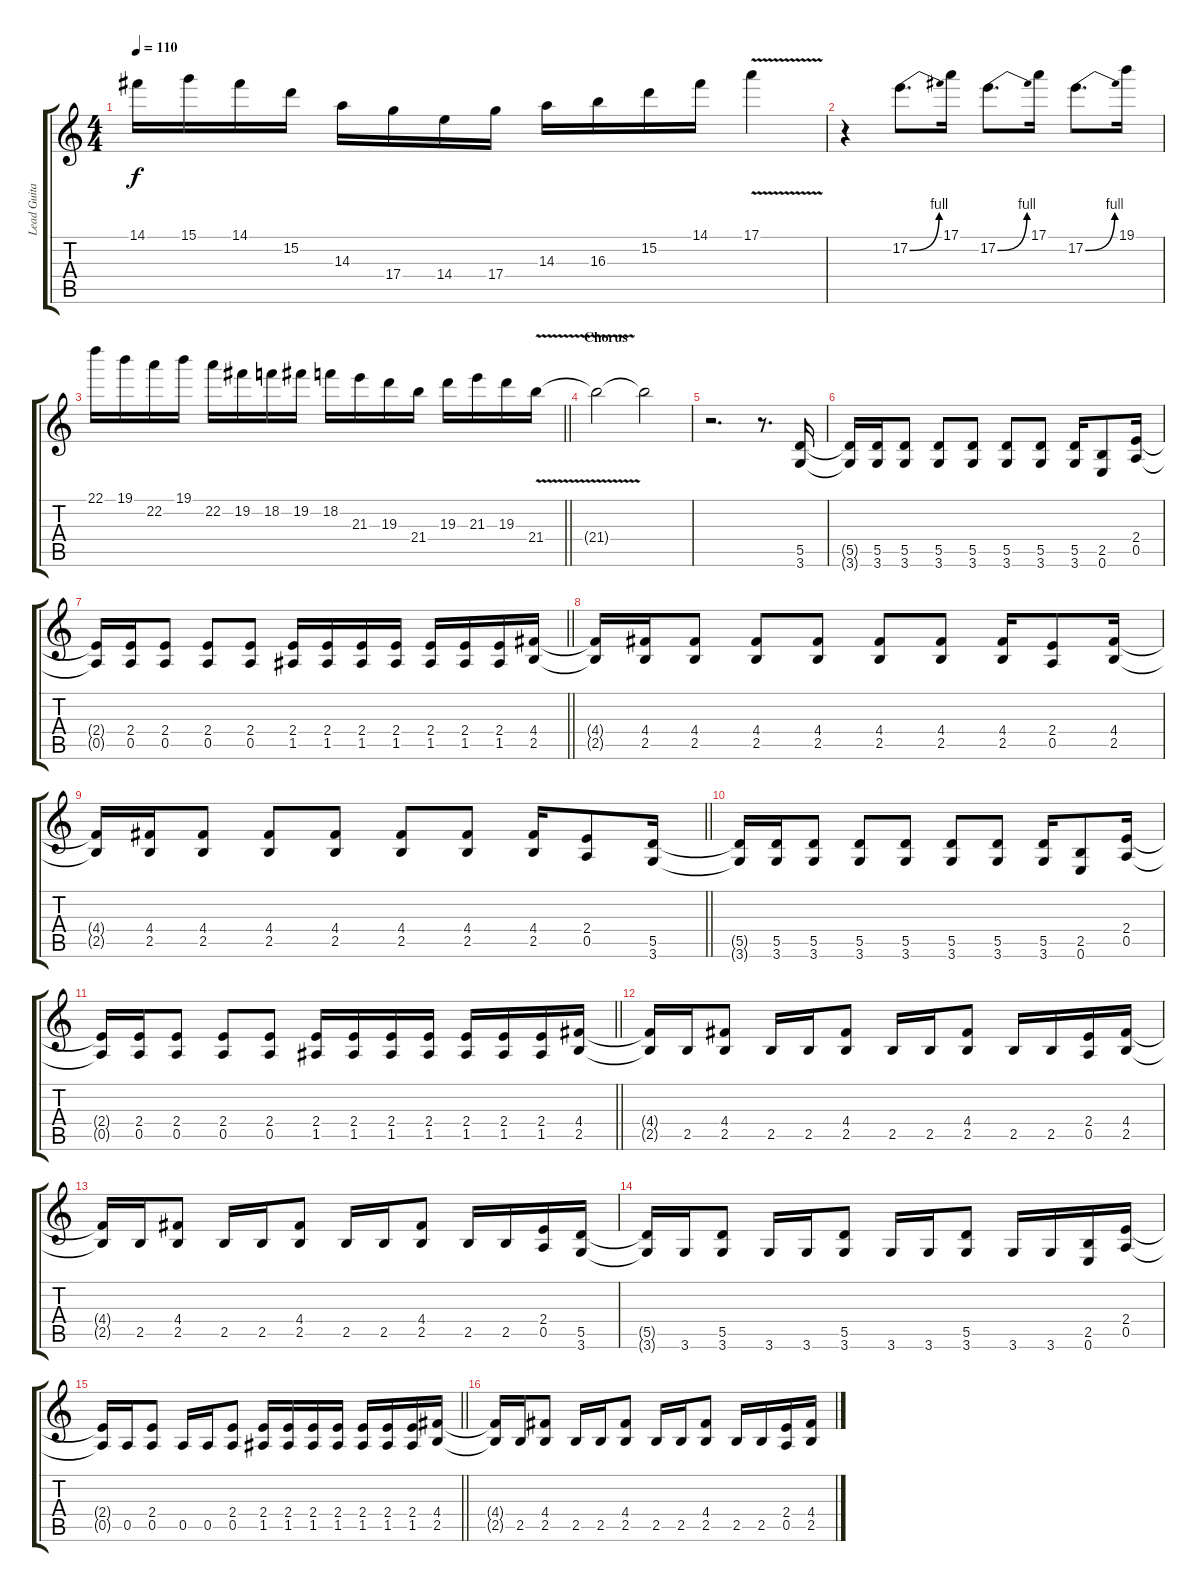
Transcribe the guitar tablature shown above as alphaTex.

\track ("Lead Guitar" "Lead Guita") {instrument distortionguitar}
\staff {score tabs}
\tuning (E4 B3 G3 D3 A2 E2) {hide}
\ts (4 4)
\tempo 110
\clef g2
\ks c
14.1{t}.16{dy f} 15.1.16 14.1.16 15.2.16 14.3.16 17.4.16 14.4.16 17.4.16 14.3.16 16.3.16 15.2.16 14.1.16 17.1{v}.4 |
r.4 17.2{be (bend 0 0 60 4)}.8{d} 17.1.16 17.2{be (bend 0 0 60 4)}.8{d} 17.1.16 17.2{be (bend 0 0 60 4)}.8{d} 19.1.16 |
\barLineRight lightlight
22.1.16 19.1.16 22.2.16 19.1.16 22.2.16 19.2.16 18.2.16 19.2.16 18.2.16 21.3.16 19.3.16 21.4.16 19.3.16 21.3.16 19.3.16 21.4{v}.16 |
\section ("" "Chorus")
21.4{t}.2 21.4{t}.2{volume 0} |
r.2{d} r.8{d volume 14} (5.5 3.6).16 |
(5.5{t} 3.6{t}).16 (5.5 3.6).16 (5.5 3.6).8 (5.5 3.6).8 (5.5 3.6).8 (5.5 3.6).8 (5.5 3.6).8 (5.5 3.6).16 (2.5 0.6).8 (2.4 0.5).16 |
\barLineRight lightlight
(2.4{t} 0.5{t}).16 (2.4 0.5).16 (2.4 0.5).8 (2.4 0.5).8 (2.4 0.5).8 (2.4 1.5).16 (2.4 1.5).16 (2.4 1.5).16 (2.4 1.5).16 (2.4 1.5).16 (2.4 1.5).16 (2.4 1.5).16 (4.4 2.5).16 |
(4.4{t} 2.5{t}).16 (4.4 2.5).16 (4.4 2.5).8 (4.4 2.5).8 (4.4 2.5).8 (4.4 2.5).8 (4.4 2.5).8 (4.4 2.5).16 (2.4 0.5).8 (4.4 2.5).16 |
\barLineRight lightlight
(4.4{t} 2.5{t}).16 (4.4 2.5).16 (4.4 2.5).8 (4.4 2.5).8 (4.4 2.5).8 (4.4 2.5).8 (4.4 2.5).8 (4.4 2.5).16 (2.4 0.5).8 (5.5 3.6).16 |
(5.5{t} 3.6{t}).16 (5.5 3.6).16 (5.5 3.6).8 (5.5 3.6).8 (5.5 3.6).8 (5.5 3.6).8 (5.5 3.6).8 (5.5 3.6).16 (2.5 0.6).8 (2.4 0.5).16 |
\barLineRight lightlight
(2.4{t} 0.5{t}).16 (2.4 0.5).16 (2.4 0.5).8 (2.4 0.5).8 (2.4 0.5).8 (2.4 1.5).16 (2.4 1.5).16 (2.4 1.5).16 (2.4 1.5).16 (2.4 1.5).16 (2.4 1.5).16 (2.4 1.5).16 (4.4 2.5).16 |
(4.4{t} 2.5{t}).16 2.5.16 (4.4 2.5).8 2.5.16 2.5.16 (4.4 2.5).8 2.5.16 2.5.16 (4.4 2.5).8 2.5.16 2.5.16 (2.4 0.5).16 (4.4 2.5).16 |
(4.4{t} 2.5{t}).16 2.5.16 (4.4 2.5).8 2.5.16 2.5.16 (4.4 2.5).8 2.5.16 2.5.16 (4.4 2.5).8 2.5.16 2.5.16 (2.4 0.5).16 (5.5 3.6).16 |
(5.5{t} 3.6{t}).16 3.6.16 (5.5 3.6).8 3.6.16 3.6.16 (5.5 3.6).8 3.6.16 3.6.16 (5.5 3.6).8 3.6.16 3.6.16 (2.5 0.6).16 (2.4 0.5).16 |
\barLineRight lightlight
(2.4{t} 0.5{t}).16 0.5.16 (2.4 0.5).8 0.5.16 0.5.16 (2.4 0.5).8 (2.4 1.5).16 (2.4 1.5).16 (2.4 1.5).16 (2.4 1.5).16 (2.4 1.5).16 (2.4 1.5).16 (2.4 1.5).16 (4.4 2.5).16 |
(4.4{t} 2.5{t}).16 2.5.16 (4.4 2.5).8 2.5.16 2.5.16 (4.4 2.5).8 2.5.16 2.5.16 (4.4 2.5).8 2.5.16 2.5.16 (2.4 0.5).16 (4.4 2.5).16
